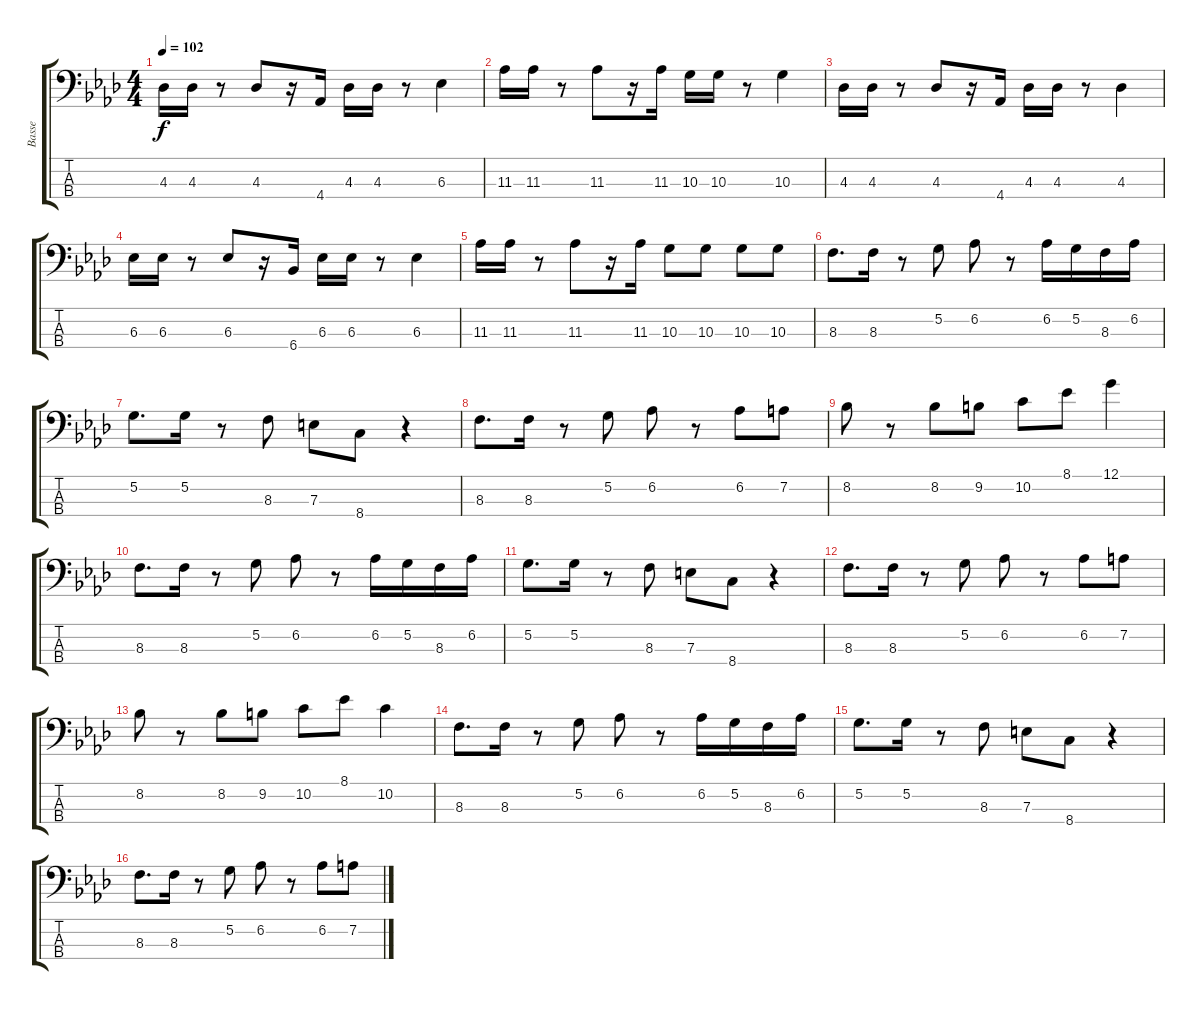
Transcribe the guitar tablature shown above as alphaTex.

\track ("Basse" "Basse") {instrument electricbassfinger}
\staff {score tabs}
\tuning (G2 D2 A1 E1) {hide}
\ts (4 4)
\tempo 102
\clef f4
\ks ab
4.3.16{dy f} 4.3.16 r.8 4.3.8 r.16 4.4.16 4.3.16 4.3.16 r.8 6.3.4 |
11.3.16 11.3.16 r.8 11.3.8 r.16 11.3.16 10.3.16 10.3.16 r.8 10.3.4 |
4.3.16 4.3.16 r.8 4.3.8 r.16 4.4.16 4.3.16 4.3.16 r.8 4.3.4 |
6.3.16 6.3.16 r.8 6.3.8 r.16 6.4.16 6.3.16 6.3.16 r.8 6.3.4 |
11.3.16 11.3.16 r.8 11.3.8 r.16 11.3.16 10.3.8 10.3.8 10.3.8 10.3.8 |
8.3.8{d} 8.3.16 r.8 5.2.8 6.2.8 r.8 6.2.16 5.2.16 8.3.16 6.2.16 |
5.2.8{d} 5.2.16 r.8 8.3.8 7.3.8 8.4.8 r.4 |
8.3.8{d} 8.3.16 r.8 5.2.8 6.2.8 r.8 6.2.8 7.2.8 |
8.2.8 r.8 8.2.8 9.2.8 10.2.8 8.1.8 12.1.4 |
8.3.8{d} 8.3.16 r.8 5.2.8 6.2.8 r.8 6.2.16 5.2.16 8.3.16 6.2.16 |
5.2.8{d} 5.2.16 r.8 8.3.8 7.3.8 8.4.8 r.4 |
8.3.8{d} 8.3.16 r.8 5.2.8 6.2.8 r.8 6.2.8 7.2.8 |
8.2.8 r.8 8.2.8 9.2.8 10.2.8 8.1.8 10.2.4 |
8.3.8{d} 8.3.16 r.8 5.2.8 6.2.8 r.8 6.2.16 5.2.16 8.3.16 6.2.16 |
5.2.8{d} 5.2.16 r.8 8.3.8 7.3.8 8.4.8 r.4 |
8.3.8{d} 8.3.16 r.8 5.2.8 6.2.8 r.8 6.2.8 7.2.8
